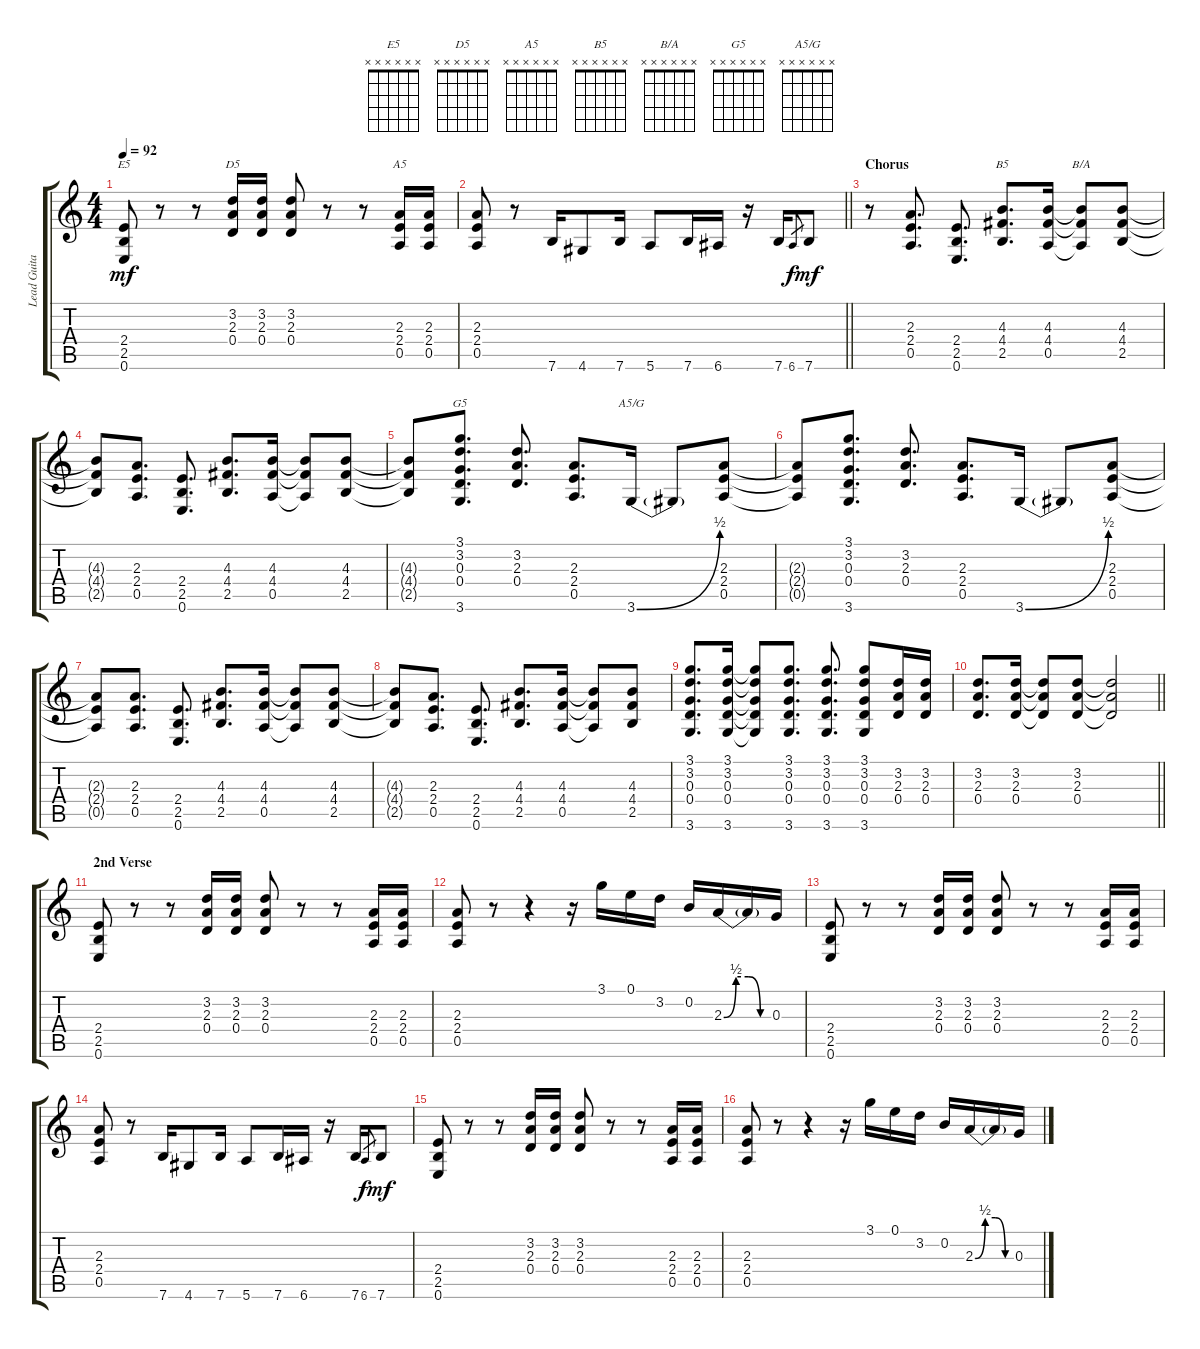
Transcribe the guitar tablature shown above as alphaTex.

\track ("Lead Guitar" "Lead Guita") {instrument distortionguitar}
\staff {score tabs}
\tuning (E4 B3 G3 D3 A2 E2) {hide}
\chord ("E5" x x x x x x)
\chord ("D5" x x x x x x)
\chord ("A5" x x x x x x)
\chord ("B5" x x x x x x)
\chord ("B/A" x x x x x x)
\chord ("G5" x x x x x x)
\chord ("A5/G" x x x x x x)
\ts (4 4)
\tempo 92
\clef g2
\ks c
(2.4 2.5 0.6).8{ch "E5" dy mf} r.8 r.8 (3.2 2.3 0.4).16{ch "D5"} (3.2 2.3 0.4).16 (3.2 2.3 0.4).8 r.8 r.8 (2.3 2.4 0.5).16{ch "A5"} (2.3 2.4 0.5).16 |
\barLineRight lightlight
(2.3 2.4 0.5).8 r.8 7.6.16 4.6.8 7.6.16 5.6.8 7.6.16 6.6.16 r.16 7.6.16 6.6.8{gr dy f} 7.6.8{dy mf} |
\section ("" "Chorus")
r.8 (2.3 2.4 0.5).8{d} (2.4 2.5 0.6).8{d} (4.3 4.4 2.5).8{d ch "B5"} (4.3 4.4 0.5).16 (4.3{t} 4.4{t} 0.5{t}).8{ch "B/A"} (4.3 4.4 2.5).8 |
(4.3{t} 4.4{t} 2.5{t}).8 (2.3 2.4 0.5).8{d} (2.4 2.5 0.6).8{d} (4.3 4.4 2.5).8{d} (4.3 4.4 0.5).16 (4.3{t} 4.4{t} 0.5{t}).8 (4.3 4.4 2.5).8 |
(4.3{t} 4.4{t} 2.5{t}).8 (3.1 3.2 0.3 0.4 3.6).8{d ch "G5"} (3.2 2.3 0.4).8{d} (2.3 2.4 0.5).8{d} 3.6{be (bend 0 0 60 2)}.16{ch "A5/G"} 3.6{t}.8 (2.3 2.4 0.5).8 |
(2.3{t} 2.4{t} 0.5{t}).8 (3.1 3.2 0.3 0.4 3.6).8{d} (3.2 2.3 0.4).8{d} (2.3 2.4 0.5).8{d} 3.6{be (bend 0 0 60 2)}.16 3.6{t}.8 (2.3 2.4 0.5).8 |
(2.3{t} 2.4{t} 0.5{t}).8 (2.3 2.4 0.5).8{d} (2.4 2.5 0.6).8{d} (4.3 4.4 2.5).8{d} (4.3 4.4 0.5).16 (4.3{t} 4.4{t} 0.5{t}).8 (4.3 4.4 2.5).8 |
(4.3{t} 4.4{t} 2.5{t}).8 (2.3 2.4 0.5).8{d} (2.4 2.5 0.6).8{d} (4.3 4.4 2.5).8{d} (4.3 4.4 0.5).16 (4.3{t} 4.4{t} 0.5{t}).8 (4.3 4.4 2.5).8 |
(3.1 3.2 0.3 0.4 3.6).8{d} (3.1 3.2 0.3 0.4 3.6).16 (3.1{t} 3.2{t} 0.3{t} 0.4{t} 3.6{t}).8 (3.1 3.2 0.3 0.4 3.6).8{d} (3.1 3.2 0.3 0.4 3.6).8{d} (3.1 3.2 0.3 0.4 3.6).8 (3.2 2.3 0.4).16 (3.2 2.3 0.4).16 |
\barLineRight lightlight
(3.2 2.3 0.4).8{d} (3.2 2.3 0.4).16 (3.2{t} 2.3{t} 0.4{t}).8 (3.2 2.3 0.4).8 (3.2{t} 2.3{t} 0.4{t}).2 |
\section ("" "2nd Verse")
(2.4 2.5 0.6).8 r.8 r.8 (3.2 2.3 0.4).16 (3.2 2.3 0.4).16 (3.2 2.3 0.4).8 r.8 r.8 (2.3 2.4 0.5).16 (2.3 2.4 0.5).16 |
(2.3 2.4 0.5).8 r.8 r.4 r.16 3.1.16 0.1.16 3.2.16 0.2.16 2.3{be (custom 0 0 15 2 30 2 45 0 60 0)}.16 2.3{t}.16 0.3.16 |
(2.4 2.5 0.6).8 r.8 r.8 (3.2 2.3 0.4).16 (3.2 2.3 0.4).16 (3.2 2.3 0.4).8 r.8 r.8 (2.3 2.4 0.5).16 (2.3 2.4 0.5).16 |
(2.3 2.4 0.5).8 r.8 7.6.16 4.6.8 7.6.16 5.6.8 7.6.16 6.6.16 r.16 7.6.16 6.6.8{gr dy f} 7.6.8{dy mf} |
(2.4 2.5 0.6).8 r.8 r.8 (3.2 2.3 0.4).16 (3.2 2.3 0.4).16 (3.2 2.3 0.4).8 r.8 r.8 (2.3 2.4 0.5).16 (2.3 2.4 0.5).16 |
(2.3 2.4 0.5).8 r.8 r.4 r.16 3.1.16 0.1.16 3.2.16 0.2.16 2.3{be (custom 0 0 15 2 30 2 45 0 60 0)}.16 2.3{t}.16 0.3.16
